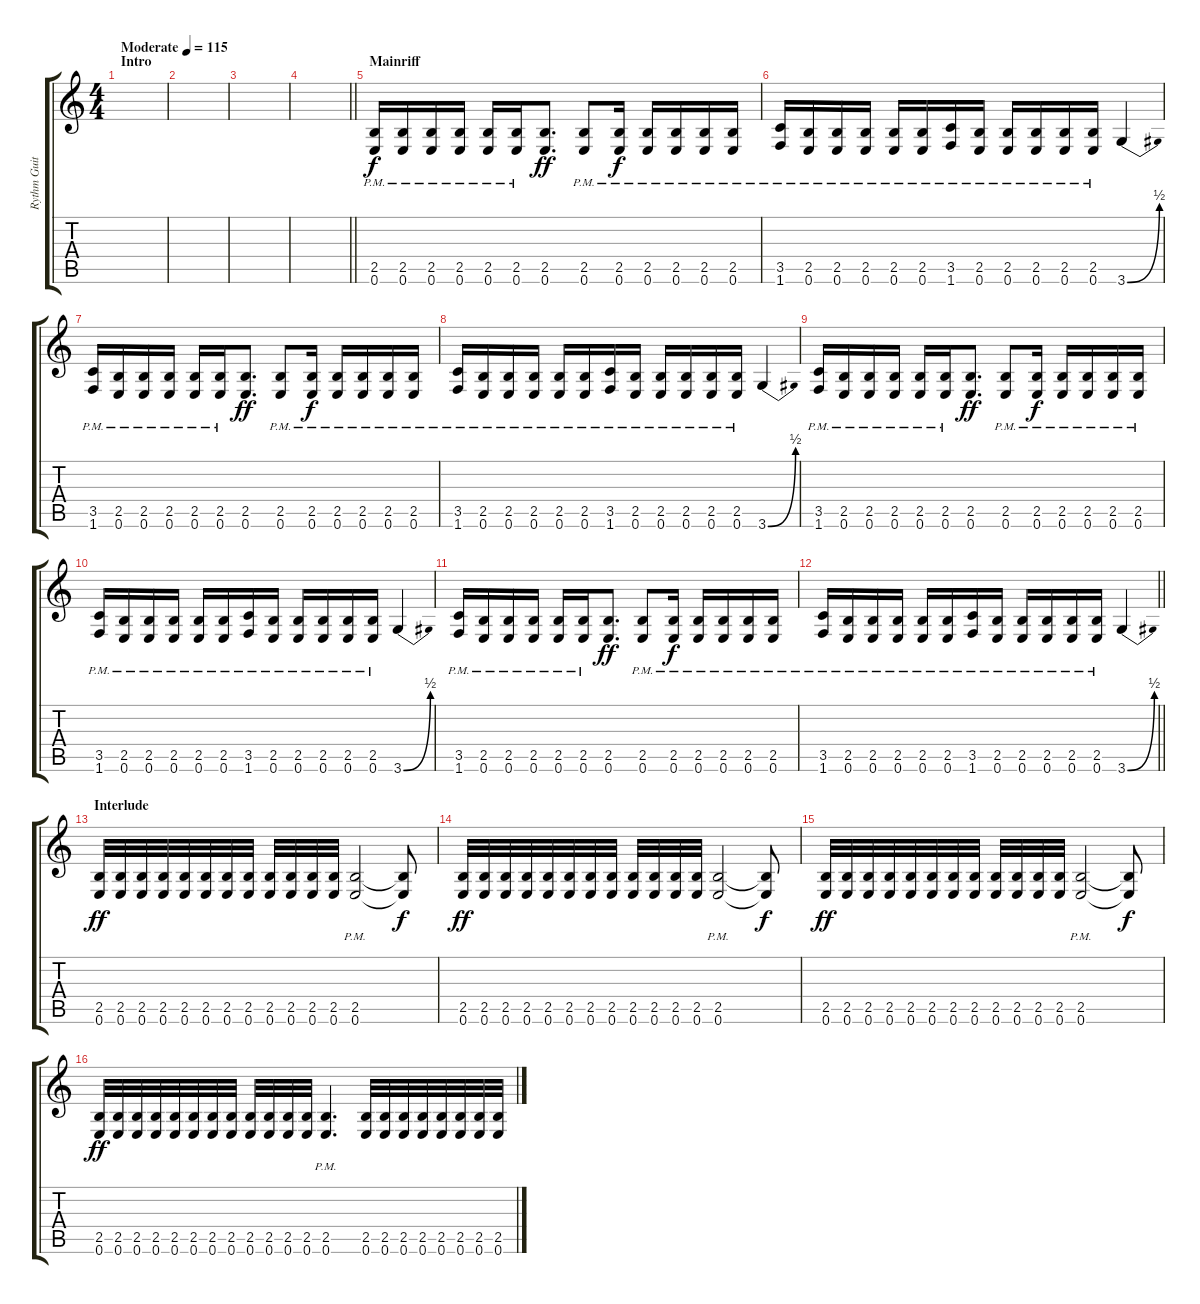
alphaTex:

\track ("Rythm Guitar 1" "Rythm Guit") {instrument distortionguitar}
\staff {score tabs}
\tuning (E4 B3 G3 D3 A2 E2) {hide}
\ts (4 4)
\section ("" "Intro")
\tempo (115 "Moderate")
\clef g2
\ks c
|
|
|
\barLineRight lightlight
|
\section ("" "Mainriff")
(2.5 0.6{pm}).16 (2.5{pm} 0.6{pm}).16 (2.5{pm} 0.6{pm}).16 (2.5{pm} 0.6{pm}).16 (2.5{pm} 0.6{pm}).16 (2.5{pm} 0.6{pm}).16 (2.5 0.6).8{d dy ff} (2.5{pm} 0.6{pm}).8 (2.5{pm} 0.6{pm}).16{dy f} (2.5{pm} 0.6{pm}).16 (2.5{pm} 0.6{pm}).16 (2.5{pm} 0.6{pm}).16 (2.5{pm} 0.6{pm}).16 |
(3.5{pm} 1.6{pm}).16 (2.5{pm} 0.6{pm}).16 (2.5{pm} 0.6{pm}).16 (2.5{pm} 0.6{pm}).16 (2.5{pm} 0.6{pm}).16 (2.5{pm} 0.6{pm}).16 (3.5{pm} 1.6{pm}).16 (2.5{pm} 0.6{pm}).16 (2.5{pm} 0.6{pm}).16 (2.5{pm} 0.6{pm}).16 (2.5{pm} 0.6{pm}).16 (2.5{pm} 0.6{pm}).16 3.6{be (bend 0 0 60 2)}.4 |
(3.5 1.6{pm}).16 (2.5{pm} 0.6{pm}).16 (2.5{pm} 0.6{pm}).16 (2.5{pm} 0.6{pm}).16 (2.5{pm} 0.6{pm}).16 (2.5{pm} 0.6{pm}).16 (2.5 0.6).8{d dy ff} (2.5{pm} 0.6{pm}).8 (2.5{pm} 0.6{pm}).16{dy f} (2.5{pm} 0.6{pm}).16 (2.5{pm} 0.6{pm}).16 (2.5{pm} 0.6{pm}).16 (2.5{pm} 0.6{pm}).16 |
(3.5{pm} 1.6{pm}).16 (2.5{pm} 0.6{pm}).16 (2.5{pm} 0.6{pm}).16 (2.5{pm} 0.6{pm}).16 (2.5{pm} 0.6{pm}).16 (2.5{pm} 0.6{pm}).16 (3.5{pm} 1.6{pm}).16 (2.5{pm} 0.6{pm}).16 (2.5{pm} 0.6{pm}).16 (2.5{pm} 0.6{pm}).16 (2.5{pm} 0.6{pm}).16 (2.5{pm} 0.6{pm}).16 3.6{be (bend 0 0 60 2)}.4 |
(3.5 1.6{pm}).16 (2.5{pm} 0.6{pm}).16 (2.5{pm} 0.6{pm}).16 (2.5{pm} 0.6{pm}).16 (2.5{pm} 0.6{pm}).16 (2.5{pm} 0.6{pm}).16 (2.5 0.6).8{d dy ff} (2.5{pm} 0.6{pm}).8 (2.5{pm} 0.6{pm}).16{dy f} (2.5{pm} 0.6{pm}).16 (2.5{pm} 0.6{pm}).16 (2.5{pm} 0.6{pm}).16 (2.5{pm} 0.6{pm}).16 |
(3.5{pm} 1.6{pm}).16 (2.5{pm} 0.6{pm}).16 (2.5{pm} 0.6{pm}).16 (2.5{pm} 0.6{pm}).16 (2.5{pm} 0.6{pm}).16 (2.5{pm} 0.6{pm}).16 (3.5{pm} 1.6{pm}).16 (2.5{pm} 0.6{pm}).16 (2.5{pm} 0.6{pm}).16 (2.5{pm} 0.6{pm}).16 (2.5{pm} 0.6{pm}).16 (2.5{pm} 0.6{pm}).16 3.6{be (bend 0 0 60 2)}.4 |
(3.5 1.6{pm}).16 (2.5{pm} 0.6{pm}).16 (2.5{pm} 0.6{pm}).16 (2.5{pm} 0.6{pm}).16 (2.5{pm} 0.6{pm}).16 (2.5{pm} 0.6{pm}).16 (2.5 0.6).8{d dy ff} (2.5{pm} 0.6{pm}).8 (2.5{pm} 0.6{pm}).16{dy f} (2.5{pm} 0.6{pm}).16 (2.5{pm} 0.6{pm}).16 (2.5{pm} 0.6{pm}).16 (2.5{pm} 0.6{pm}).16 |
\barLineRight lightlight
(3.5{pm} 1.6{pm}).16 (2.5{pm} 0.6{pm}).16 (2.5{pm} 0.6{pm}).16 (2.5{pm} 0.6{pm}).16 (2.5{pm} 0.6{pm}).16 (2.5{pm} 0.6{pm}).16 (3.5{pm} 1.6{pm}).16 (2.5{pm} 0.6{pm}).16 (2.5{pm} 0.6{pm}).16 (2.5{pm} 0.6{pm}).16 (2.5{pm} 0.6{pm}).16 (2.5{pm} 0.6{pm}).16 3.6{be (bend 0 0 60 2)}.4 |
\section ("" "Interlude")
(2.5 0.6).32{dy ff} (2.5 0.6).32 (2.5 0.6).32 (2.5 0.6).32 (2.5 0.6).32 (2.5 0.6).32 (2.5 0.6).32 (2.5 0.6).32 (2.5 0.6).32 (2.5 0.6).32 (2.5 0.6).32 (2.5 0.6).32 (2.5{pm} 0.6{pm}).2 (2.5{t} 0.6{t}).8{dy f} |
(2.5 0.6).32{dy ff} (2.5 0.6).32 (2.5 0.6).32 (2.5 0.6).32 (2.5 0.6).32 (2.5 0.6).32 (2.5 0.6).32 (2.5 0.6).32 (2.5 0.6).32 (2.5 0.6).32 (2.5 0.6).32 (2.5 0.6).32 (2.5{pm} 0.6{pm}).2 (2.5{t} 0.6{t}).8{dy f} |
(2.5 0.6).32{dy ff} (2.5 0.6).32 (2.5 0.6).32 (2.5 0.6).32 (2.5 0.6).32 (2.5 0.6).32 (2.5 0.6).32 (2.5 0.6).32 (2.5 0.6).32 (2.5 0.6).32 (2.5 0.6).32 (2.5 0.6).32 (2.5{pm} 0.6{pm}).2 (2.5{t} 0.6{t}).8{dy f} |
(2.5 0.6).32{dy ff} (2.5 0.6).32 (2.5 0.6).32 (2.5 0.6).32 (2.5 0.6).32 (2.5 0.6).32 (2.5 0.6).32 (2.5 0.6).32 (2.5 0.6).32 (2.5 0.6).32 (2.5 0.6).32 (2.5 0.6).32 (2.5{pm} 0.6{pm}).4{d} (2.5 0.6).32 (2.5 0.6).32 (2.5 0.6).32 (2.5 0.6).32 (2.5 0.6).32 (2.5 0.6).32 (2.5 0.6).32 (2.5 0.6).32
